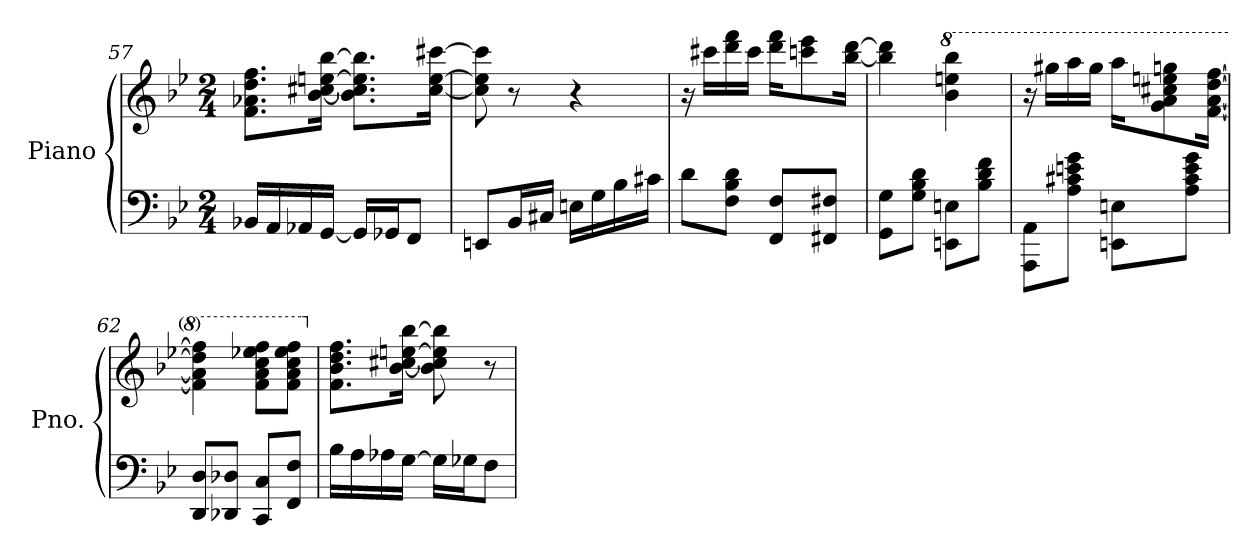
**kern	**kern
*part1	*part1
*staff2	*staff1
*I"Piano	*
*I'Pno.	*
*clefF4	*clefG2
*k[b-e-]	*k[b-e-]
*M2/4	*M2/4
=57	=57
16BB-X/LL	8.f\ 8.a-X\ 8.dd\ 8.ff\L
16AA/	.
16AA-X/	.
[16GG/JJ	[16b-\ [16cc#X\ [16een\ [16bb-\Jk
16GG/LL]	8.b-\] 8.cc#\] 8.ee\] 8.bb-\]L
16GG-X/J	.
8FF/J	.
.	[16cc#\ [16ee\ [16ccc#X\Jk
=58	=58
8EEn/L	8cc#\] 8ee\] 8ccc#\]
16BB-/L	8r
16C#X/JJ	.
16En\LL	4r
16G\	.
16B-\	.
16c#X\JJ	.
!!LO:LB:g=z
=59	=59
8d\L	16r
.	16ccc#X\LL
8F\ 8B-\ 8d\J	16ddd\ 16fff\
.	16ccc#\JJ
8FF/ 8F/L	16ddd\ 16fff\KL
.	8cccn\ 8eee-\
8FF#X/ 8F#X/J	.
.	[16bb-\ [16ddd\Jk
=60	=60
8GG\ 8G\L	4bb-\] 4ddd\]
8G\ 8B-\ 8d\J	.
*	*8va
8EEn\ 8En\L	4bb-\ 4eeen\ 4bbb-\
8B-\ 8d\ 8f\J	.
=61	=61
8AAA\ 8AA\L	16r
.	16ggg#X\LL
8A\ 8c#X\ 8en\ 8g\J	16aaa\
.	16ggg#\JJ
8EEn\ 8En\L	16aaa\KL
.	8gg\ 8aa\ 8ccc#X\ 8eeen\ 8gggn\
8A\ 8c#\ 8e\ 8g\J	.
.	[16ff\ [16aa\ [16ddd\ [16fff\Jk
=62	=62
8DD/ 8D/L	4ff\] 4aa\] 4ddd\] 4fff\]
8DD-X/ 8D-X/J	.
8CC/ 8C/L	8ff\ 8aa\ 8ccc\ 8eee-X\ 8fff\L
8FF/ 8F/J	8ff\ 8aa\ 8ccc\ 8eee-\ 8fff\J
!!LO:PB:g=z
=63	=63
*	*X8va
16B-\LL	8.f\ 8.b-\ 8.dd\ 8.ff\L
16A\	.
16A-X\	.
[16G\JJ	[16b-\ [16cc#X\ [16een\ [16bb-\Jk
16G\LL]	8b-\] 8cc#\] 8ee\] 8bb-\]
16G-X\J	.
8F\J	8r
=	=
*-	*-
